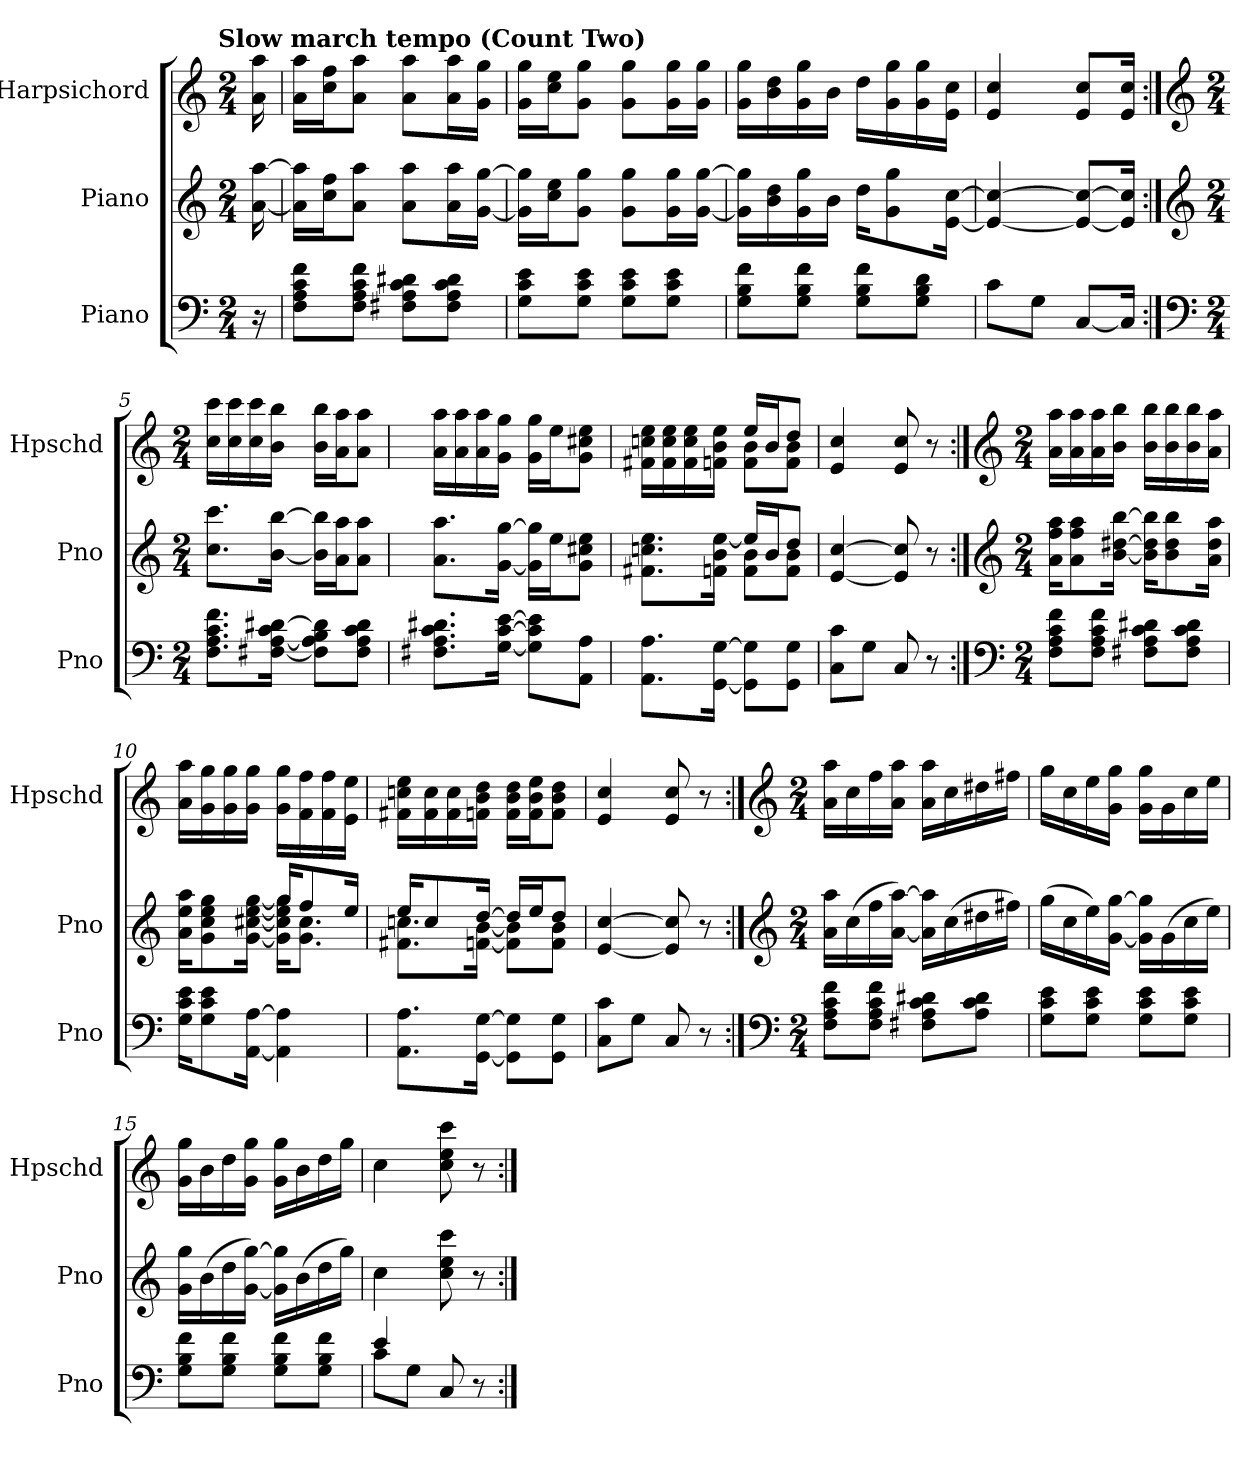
**kern	**kern	**kern
*part3	*part2	*part1
*staff3	*staff2	*staff1
*I"Piano	*I"Piano	*I"Harpsichord
*I'Pno	*I'Pno	*I'Hpschd
*clefF4	*clefG2	*clefG2
*k[]	*k[]	*k[]
!!LO:TX:omd:t=Slow march tempo (Count Two)
*M2/4	*M2/4	*M2/4
*MM100	*MM100	*MM100
=	=	=
16r	[16a [16aa	16a 16aa
=1	=1	=1
8F 8A 8c 8fL	16a] 16aa]LL	16a 16aaLL
.	16cc 16ffJ	16cc 16ffJ
8F 8A 8c 8fJ	8a 8aaJ	8a 8aaJ
8F#X 8A 8c 8d#XL	8a 8aaL	8a 8aaL
8F# 8A 8c 8d#J	16a 16aaL	16a 16aaL
.	[16g [16ggJJ	16g 16ggJJ
=2	=2	=2
8G 8c 8eL	16g] 16gg]LL	16g 16ggLL
.	16cc 16eeJ	16cc 16eeJ
8G 8c 8eJ	8g 8ggJ	8g 8ggJ
8G 8c 8eL	8g 8ggL	8g 8ggL
8G 8c 8eJ	16g 16ggL	16g 16ggL
.	[16g [16ggJJ	16g 16ggJJ
=3	=3	=3
8G 8B 8fL	16g] 16gg]LL	16g 16ggLL
.	16b 16dd	16b 16dd
8G 8B 8fJ	16g 16gg	16g 16gg
.	16bJJ	16bJJ
8G 8B 8fL	16ddKL	16ddLL
.	8g 8gg	16g 16gg
8G 8B 8dJ	.	16g 16gg
.	[16e [16ccJk	16e 16ccJJ
=4	=4	=4
8cL	4e_ 4cc_	4e 4cc
8GJ	.	.
[8CL	8e_ 8cc_L	8e 8ccL
16CJk]	16e] 16cc]Jk	16e 16ccJk
=5:|!	=5:|!	=5:|!
*clefF4	*clefG2	*clefG2
*k[]	*k[]	*k[]
*M2/4	*M2/4	*M2/4
*	*	*MM56
8.F 8.A 8.c 8.fL	8.cc 8.cccL	16cc 16cccLL
.	.	16cc 16ccc
.	.	16cc 16ccc
[16F#X [16A 16c [16d#XJk	[16b [16bbJk	16b 16bbJJ
8F#] 8A] 8B 8d#]L	16b] 16bb]LL	16b 16bbLL
.	16a 16aaJ	16a 16aaJ
8F# 8A 8c 8d#J	8a 8aaJ	8a 8aaJ
=6	=6	=6
8.F#X 8.A 8.c 8.d#XL	8.a 8.aaL	16a 16aaLL
.	.	16a 16aa
.	.	16a 16aa
[16G [16c [16eJk	[16g [16ggJk	16g 16ggJJ
8G] 8c] 8e]L	16g] 16gg]LL	16g 16ggLL
.	16eeJ	16eeJ
8AA 8AJ	8g 8cc#X 8eeJ	8g 8cc#X 8eeJ
=7	=7	=7
*	*^	*^
8.AA 8.AL	4ryy	8.f#X 8.ccn 8.eeL	4ryy	16f#X 16ccn 16eeLL
.	.	.	.	16f# 16cc 16ee
.	.	.	.	16f# 16cc 16ee
[16GG [16GJk	.	16fn 16b [>16eeJk	.	16fn 16b 16eeJJ
8GG]\ 8G]\L	16eeLL]	8f 8bL	16eeLL	8f 8bL
.	16bJ	.	16bJ	.
8GG\ 8G\J	8ddJ	8f 8bJ	8ddJ	8f 8bJ
*	*v	*v	*	*
*	*	*v	*v
=8	=8	=8
8C 8cL	[4e [4cc	4e 4cc
8GJ	.	.
8C	8e] 8cc]	8e 8cc
8r	8r	8r
=9:|!	=9:|!	=9:|!
*clefF4	*clefG2	*clefG2
*k[]	*k[]	*k[]
*M2/4	*M2/4	*M2/4
*	*	*MM56
8F 8A 8c 8fL	16a 16ff 16aaKL	16a 16aaLL
.	8a 8ff 8aa	16a 16aa
8F 8A 8c 8fJ	.	16a 16aa
.	[16b [16dd#X [16bbJk	16b 16bbJJ
8F#X 8A 8c 8d#XL	16b] 16dd#] 16bb]KL	16b 16bbLL
.	8b 8dd# 8bb	16b 16bb
8F# 8A 8c 8d#J	.	16b 16bb
.	16a 16dd# 16aaJk	16a 16aaJJ
=10	=10	=10
*	*^	*
16G 16c 16eKL	4ryy	16a 16ee 16aaKL	16a 16aaLL
8G 8c 8e	.	8g 8cc 8ee 8gg	16g 16gg
.	.	.	16g 16gg
[16AA [16AJk	.	[16g [16cc#X [16ee [16ggJk	16g 16ggJJ
4AA] 4A]	16ggKL	16g] 16cc#] 16ee] 16gg]KL	16g 16ggLL
.	8ff	8.g 8.cc#J	16f 16ff
.	.	.	16f 16ff
.	16eeJk	.	16e 16eeJJ
=11	=11	=11	=11
8.AA 8.AL	16eeKL	8.f#X 8.ccnL	16f#X\ 16ccn\ 16ee\LL
.	8cc	.	16f#\ 16cc\
.	.	.	16f#\ 16cc\
[16GG [16GJk	[16ddJk	[16fn [16bJk	16fn\ 16b\ 16dd\JJ
8GG]\ 8G]\L	16ddLL]	8f] 8b]L	16f\ 16b\ 16dd\LL
.	16eeJ	.	16f\ 16b\ 16ee\J
8GG\ 8G\J	8ddJ	8f 8bJ	8f\ 8b\ 8dd\J
*	*v	*v	*
=12	=12	=12
8C 8cL	[4e [4cc	4e 4cc
8GJ	.	.
8C	8e] 8cc]	8e 8cc
8r	8r	8r
=13:|!	=13:|!	=13:|!
*clefF4	*clefG2	*clefG2
*k[]	*k[]	*k[]
*M2/4	*M2/4	*M2/4
*	*	*MM56
8F 8A 8c 8fL	16a 16aaLL	16a 16aaLL
.	(16cc	16cc
8F 8A 8c 8fJ	16ff	16ff
.	[16a [16aaJJ)	16a 16aaJJ
8F#X 8A 8c 8d#XL	16a] 16aa]LL	16a 16aaLL
.	(16cc	16cc
8A 8c 8d#J	16dd#X	16dd#X
.	16ff#XJJ)	16ff#XJJ
=14	=14	=14
8G 8c 8eL	(16ggLL	16ggLL
.	16cc	16cc
8G 8c 8eJ	16ee)	16ee
.	[16g [16ggJJ	16g 16ggJJ
8G 8c 8eL	16g] 16gg]LL	16g 16ggLL
.	(16g	16g
8G 8c 8eJ	16cc	16cc
.	16eeJJ)	16eeJJ
=15	=15	=15
8G 8B 8fL	16g 16ggLL	16g 16ggLL
.	(16b	16b
8G 8B 8fJ	16dd	16dd
.	[16g [16ggJJ)	16g 16ggJJ
8G 8B 8fL	16g] 16gg]LL	16g 16ggLL
.	(16b	16b
8G 8B 8fJ	16dd	16dd
.	16ggJJ)	16ggJJ
=16	=16	=16
*^	*	*
4e	8cL	4cc	4cc
.	8GJ	.	.
8C	4ryy	8cc 8ee 8ccc	8cc 8ee 8ccc
8r	.	8r	8r
*v	*v	*	*
=:|!	=:|!	=:|!
*-	*-	*-
